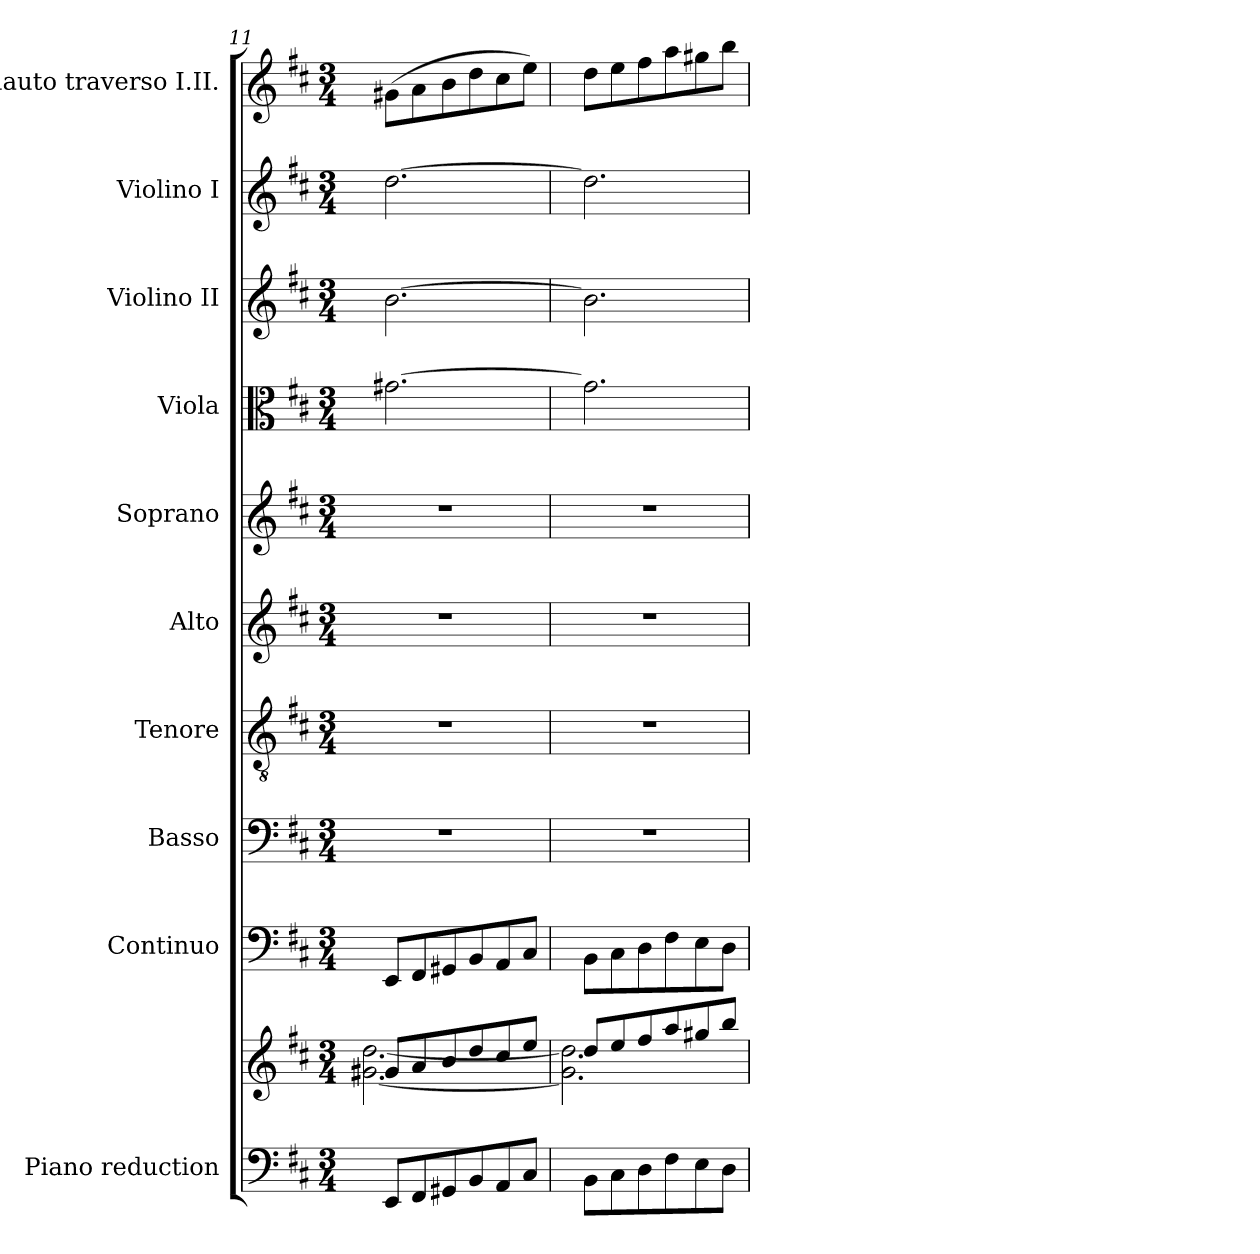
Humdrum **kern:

**kern	**kern	**kern	**kern	**kern	**kern	**kern	**kern	**kern	**kern	**kern
*part10	*part10	*part9	*part8	*part7	*part6	*part5	*part4	*part3	*part2	*part1
*staff11	*staff10	*staff9	*staff8	*staff7	*staff6	*staff5	*staff4	*staff3	*staff2	*staff1
*I"Piano reduction	*	*I"Continuo	*I"Basso	*I"Tenore	*I"Alto	*I"Soprano	*I"Viola	*I"Violino II	*I"Violino I	*I"Flauto traverso I.II.
*I'Pno	*	*	*	*	*	*	*I'Vla	*I'Vln	*I'Vln	*I'Fl
*clefF4	*clefG2	*clefF4	*clefF4	*clefGv2	*clefG2	*clefG2	*clefC3	*clefG2	*clefG2	*clefG2
*k[f#c#]	*k[f#c#]	*k[f#c#]	*k[f#c#]	*k[f#c#]	*k[f#c#]	*k[f#c#]	*k[f#c#]	*k[f#c#]	*k[f#c#]	*k[f#c#]
*M3/4	*M3/4	*M3/4	*M3/4	*M3/4	*M3/4	*M3/4	*M3/4	*M3/4	*M3/4	*M3/4
=11	=11	=11	=11	=11	=11	=11	=11	=11	=11	=11
*	*^	*	*	*	*	*	*	*	*	*
8EE/L	8g#X/L	[2.g#\ [2.dd\	8EE/L	2.r	2.r	2.r	2.r	[2.g#X\	[2.b\	[2.dd\	(8g#X\L
8FF#/	8a/	.	8FF#/	.	.	.	.	.	.	.	8a\
8GG#X/	8b/	.	8GG#X/	.	.	.	.	.	.	.	8b\
8BB/	8dd/	.	8BB/	.	.	.	.	.	.	.	8dd\
8AA/	8cc#/	.	8AA/	.	.	.	.	.	.	.	8cc#\
8C#/J	8ee/J	.	8C#/J	.	.	.	.	.	.	.	8ee\J)
=12	=12	=12	=12	=12	=12	=12	=12	=12	=12	=12	=12
8BB\L	8dd/L	2.g#\] 2.dd\]	8BB\L	2.r	2.r	2.r	2.r	2.g#\]	2.b\]	2.dd\]	8dd\L
8C#\	8ee/	.	8C#\	.	.	.	.	.	.	.	8ee\
8D\	8ff#/	.	8D\	.	.	.	.	.	.	.	8ff#\
8F#\	8aa/	.	8F#\	.	.	.	.	.	.	.	8aa\
8E\	8gg#X/	.	8E\	.	.	.	.	.	.	.	8gg#X\
8D\J	8bb/J	.	8D\J	.	.	.	.	.	.	.	8bb\J
*	*v	*v	*	*	*	*	*	*	*	*	*
=	=	=	=	=	=	=	=	=	=	=
*-	*-	*-	*-	*-	*-	*-	*-	*-	*-	*-
